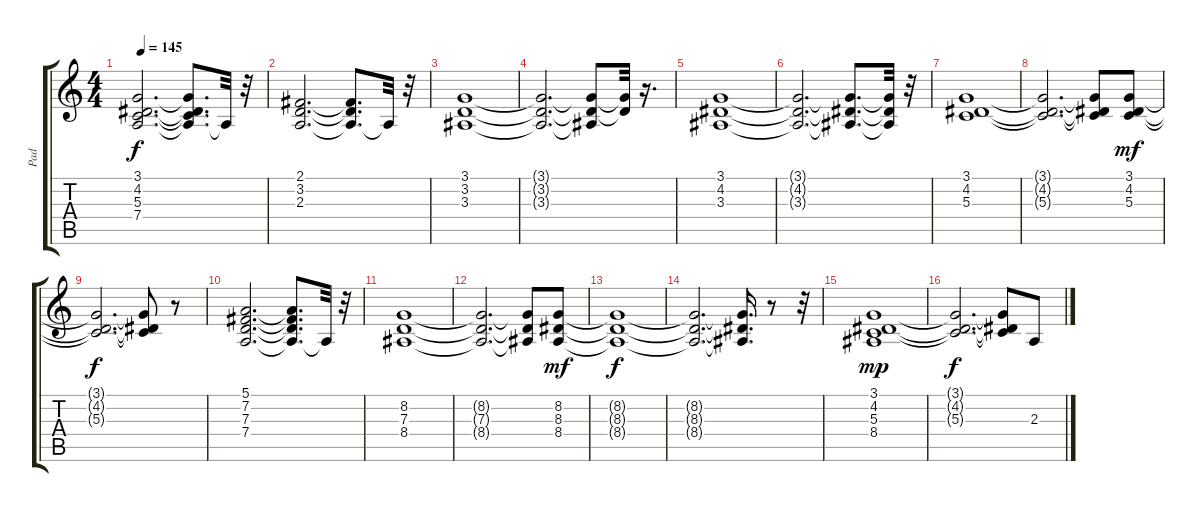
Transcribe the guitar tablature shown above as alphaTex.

\track ("Pad" "Pad") {instrument pad2warm}
\staff {score tabs}
\tuning (E4 B3 G3 D3 A2 E2) {hide}
\ts (4 4)
\tempo 145
\clef g2
\ks c
(3.1 4.2 5.3 7.4).2{d dy f} (3.1{t} 4.2{t} 5.3{t} 7.4{t}).8{d} 7.4{t}.32 r.32 |
(2.1 3.2 2.3).2{d} (2.1{t} 3.2{t} 2.3{t}).8{d} 2.3{t}.32 r.32 |
(3.1 3.2 3.3).1 |
(3.1{t} 3.2{t} 3.3{t}).2{d} (3.1{t} 3.2{t} 3.3{t}).8 (3.1{t} 3.2{t}).32 r.16{d} |
(3.1 4.2 3.3).1 |
(3.1{t} 4.2{t} 3.3{t}).2{d} (3.1{t} 4.2{t} 3.3{t}).8{d} (3.1{t} 4.2{t} 3.3{t}).32 r.32 |
(3.1 4.2 5.3).1 |
(3.1{t} 4.2{t} 5.3{t}).2{d} (3.1{t} 4.2{t} 5.3{t}).8 (3.1 4.2 5.3).8{dy mf} |
(3.1{t} 4.2{t} 5.3{t}).2{d dy f} (3.1{t} 4.2{t} 5.3{t}).8 r.8 |
(5.1 7.2 7.3 7.4).2{d} (5.1{t} 7.2{t} 7.3{t} 7.4{t}).8{d} 7.4{t}.32 r.32 |
(8.2 7.3 8.4).1 |
(8.2{t} 7.3{t} 8.4{t}).2{d} (8.2{t} 7.3{t} 8.4{t}).8 (8.2 8.3 8.4).8{dy mf} |
(8.2{t} 8.3{t} 8.4{t}).1{dy f} |
(8.2{t} 8.3{t} 8.4{t}).2{d} (8.2{t} 8.3{t} 8.4{t}).16{d} r.8 r.32 |
(3.1 4.2 5.3 8.4).1{dy mp} |
(3.1{t} 4.2{t} 5.3{t}).2{d dy f} (3.1{t} 4.2{t} 5.3{t}).8 2.3.8
